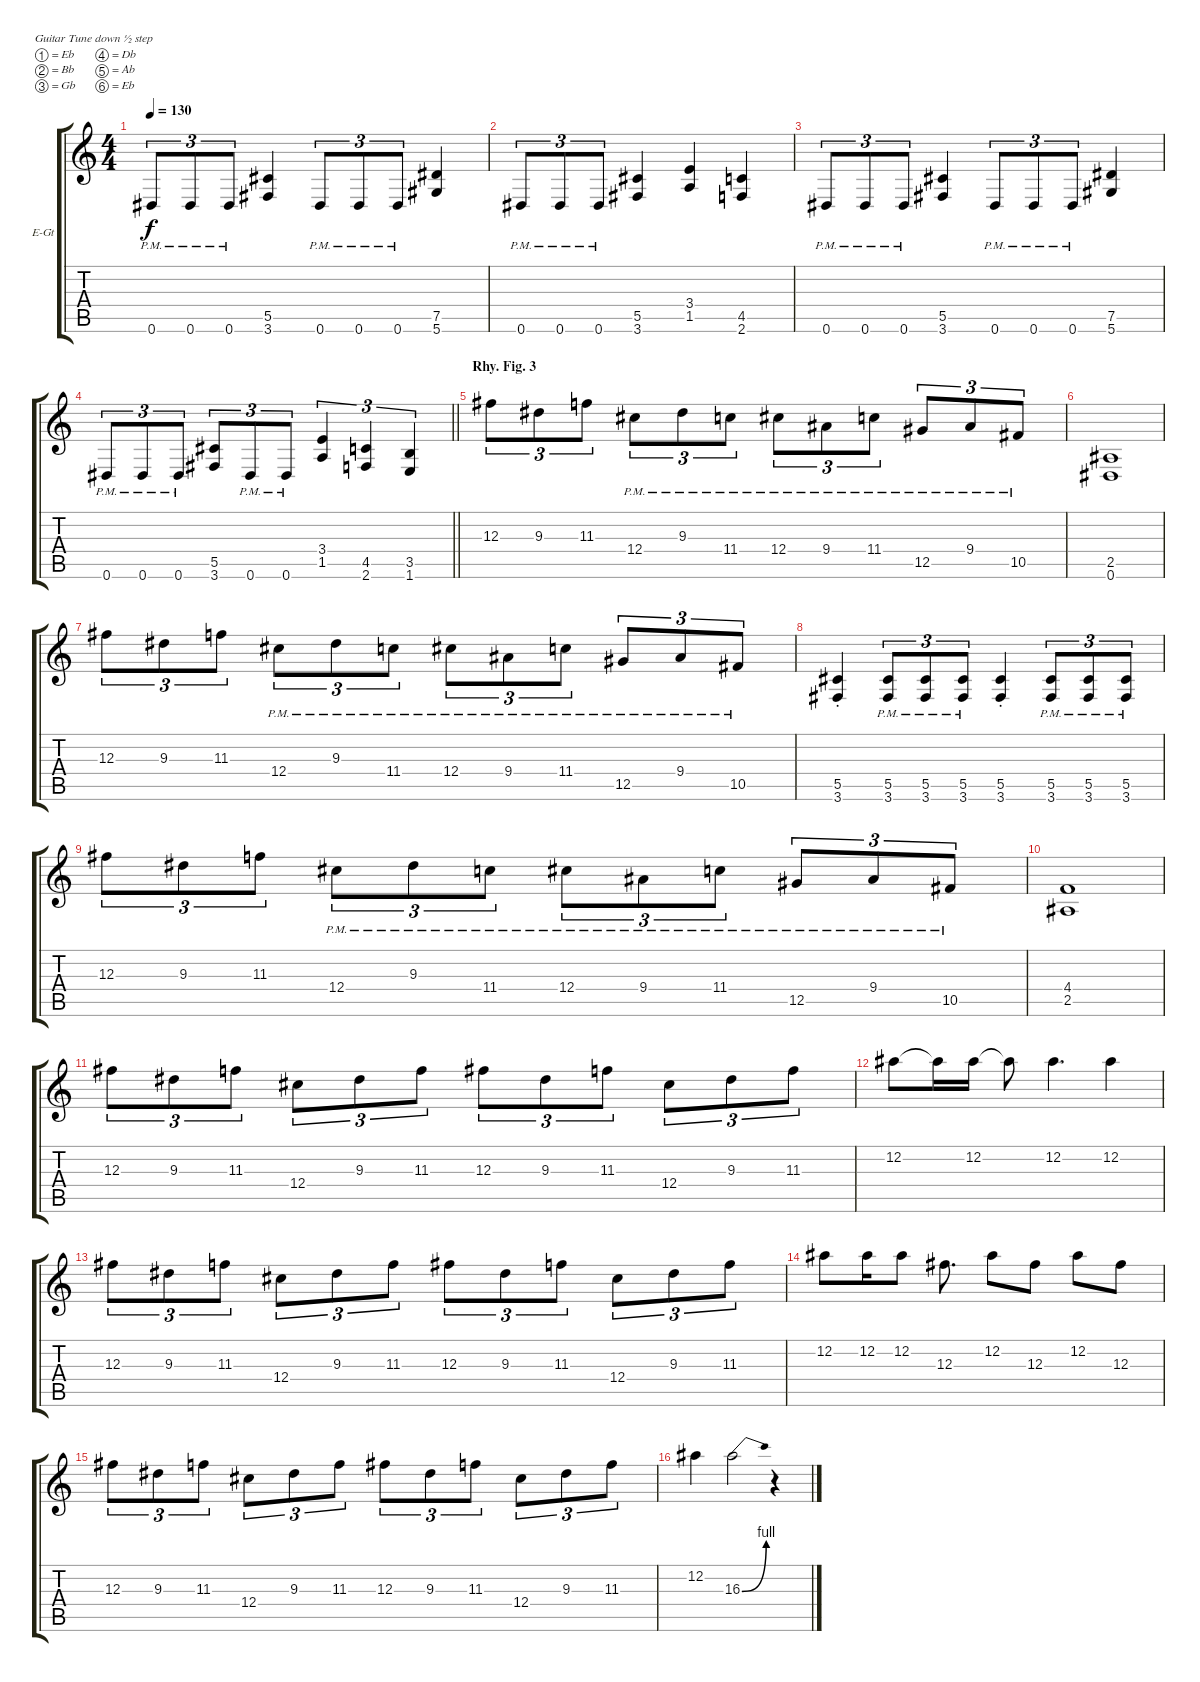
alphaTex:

\bracketExtendMode groupsimilarinstruments
\firstSystemTrackNameOrientation horizontal
\otherSystemsTrackNameOrientation horizontal
\track ("Lead Guitar" "E-Gt") {instrument distortionguitar}
\staff {score tabs}
\tuning (Eb4 Bb3 Gb3 Db3 Ab2 Eb2)
\ts (4 4)
\tempo 130
\clef g2
\scale
0.333333
\ks c
0.6{pm}.8{tu (3 2) dy f} 0.6{pm}.8{tu (3 2)} 0.6{pm}.8{tu (3 2)} (5.5 3.6).4 0.6{pm}.8{tu (3 2)} 0.6{pm}.8{tu (3 2)} 0.6{pm}.8{tu (3 2)} (7.5 5.6).4 |
\scale
0.333333 0.6{pm}.8{tu (3 2)} 0.6{pm}.8{tu (3 2)} 0.6{pm}.8{tu (3 2)} (5.5 3.6).4 (3.4 1.5).4 (4.5 2.6).4 |
\scale
0.333333 0.6{pm}.8{tu (3 2)} 0.6{pm}.8{tu (3 2)} 0.6{pm}.8{tu (3 2)} (5.5 3.6).4 0.6{pm}.8{tu (3 2)} 0.6{pm}.8{tu (3 2)} 0.6{pm}.8{tu (3 2)} (7.5 5.6).4 |
\scale
0.333333
\barLineRight lightlight
0.6{pm}.8{tu (3 2)} 0.6{pm}.8{tu (3 2)} 0.6{pm}.8{tu (3 2)} (5.5 3.6).8{tu (3 2)} 0.6{pm}.8{tu (3 2)} 0.6{pm}.8{tu (3 2)} (3.4 1.5).4{tu (3 2)} (4.5 2.6).4{tu (3 2)} (3.5 1.6).4{tu (3 2)} |
\section ("" "Rhy. Fig. 3")
\scale
0.333333 12.3.8{tu (3 2)} 9.3.8{tu (3 2)} 11.3.8{tu (3 2)} 12.4{pm}.8{tu (3 2)} 9.3{pm}.8{tu (3 2)} 11.4{pm}.8{tu (3 2)} 12.4{pm}.8{tu (3 2)} 9.4{pm}.8{tu (3 2)} 11.4{pm}.8{tu (3 2)} 12.5{pm}.8{tu (3 2)} 9.4{pm}.8{tu (3 2)} 10.5{pm}.8{tu (3 2)} |
\scale
0.333333 (2.5 0.6).1 |
\scale
0.333333 12.3.8{tu (3 2)} 9.3.8{tu (3 2)} 11.3.8{tu (3 2)} 12.4{pm}.8{tu (3 2)} 9.3{pm}.8{tu (3 2)} 11.4{pm}.8{tu (3 2)} 12.4{pm}.8{tu (3 2)} 9.4{pm}.8{tu (3 2)} 11.4{pm}.8{tu (3 2)} 12.5{pm}.8{tu (3 2)} 9.4{pm}.8{tu (3 2)} 10.5{pm}.8{tu (3 2)} |
\scale
0.333333 (5.5{st} 3.6{st}).4 (5.5{pm} 3.6{pm}).8{tu (3 2)} (5.5{pm} 3.6{pm}).8{tu (3 2)} (5.5{pm} 3.6{pm}).8{tu (3 2)} (5.5{st} 3.6{st}).4 (5.5{pm} 3.6{pm}).8{tu (3 2)} (5.5{pm} 3.6{pm}).8{tu (3 2)} (5.5{pm} 3.6{pm}).8{tu (3 2)} |
\scale
0.333333 12.3.8{tu (3 2)} 9.3.8{tu (3 2)} 11.3.8{tu (3 2)} 12.4{pm}.8{tu (3 2)} 9.3{pm}.8{tu (3 2)} 11.4{pm}.8{tu (3 2)} 12.4{pm}.8{tu (3 2)} 9.4{pm}.8{tu (3 2)} 11.4{pm}.8{tu (3 2)} 12.5{pm}.8{tu (3 2)} 9.4{pm}.8{tu (3 2)} 10.5{pm}.8{tu (3 2)} |
\scale
0.333333 (4.4 2.5).1 |
\scale
0.333333 12.3.8{tu (3 2)} 9.3.8{tu (3 2)} 11.3.8{tu (3 2)} 12.4.8{tu (3 2)} 9.3.8{tu (3 2)} 11.3.8{tu (3 2)} 12.3.8{tu (3 2)} 9.3.8{tu (3 2)} 11.3.8{tu (3 2)} 12.4.8{tu (3 2)} 9.3.8{tu (3 2)} 11.3.8{tu (3 2)} |
\scale
0.333333 12.2.8 12.2{t}.16 12.2.16 12.2{t}.8 12.2.4{d} 12.2.4 |
\scale
0.333333 12.3.8{tu (3 2)} 9.3.8{tu (3 2)} 11.3.8{tu (3 2)} 12.4.8{tu (3 2)} 9.3.8{tu (3 2)} 11.3.8{tu (3 2)} 12.3.8{tu (3 2)} 9.3.8{tu (3 2)} 11.3.8{tu (3 2)} 12.4.8{tu (3 2)} 9.3.8{tu (3 2)} 11.3.8{tu (3 2)} |
\scale
0.333333 12.2.8 12.2.16 12.2.8 12.3.8{d} 12.2.8 12.3.8 12.2.8 12.3.8 |
\scale
0.333333 12.3.8{tu (3 2)} 9.3.8{tu (3 2)} 11.3.8{tu (3 2)} 12.4.8{tu (3 2)} 9.3.8{tu (3 2)} 11.3.8{tu (3 2)} 12.3.8{tu (3 2)} 9.3.8{tu (3 2)} 11.3.8{tu (3 2)} 12.4.8{tu (3 2)} 9.3.8{tu (3 2)} 11.3.8{tu (3 2)} |
\scale
0.333333 12.2.4 16.3{be (bend 0 0 60 4)}.2 r.4
